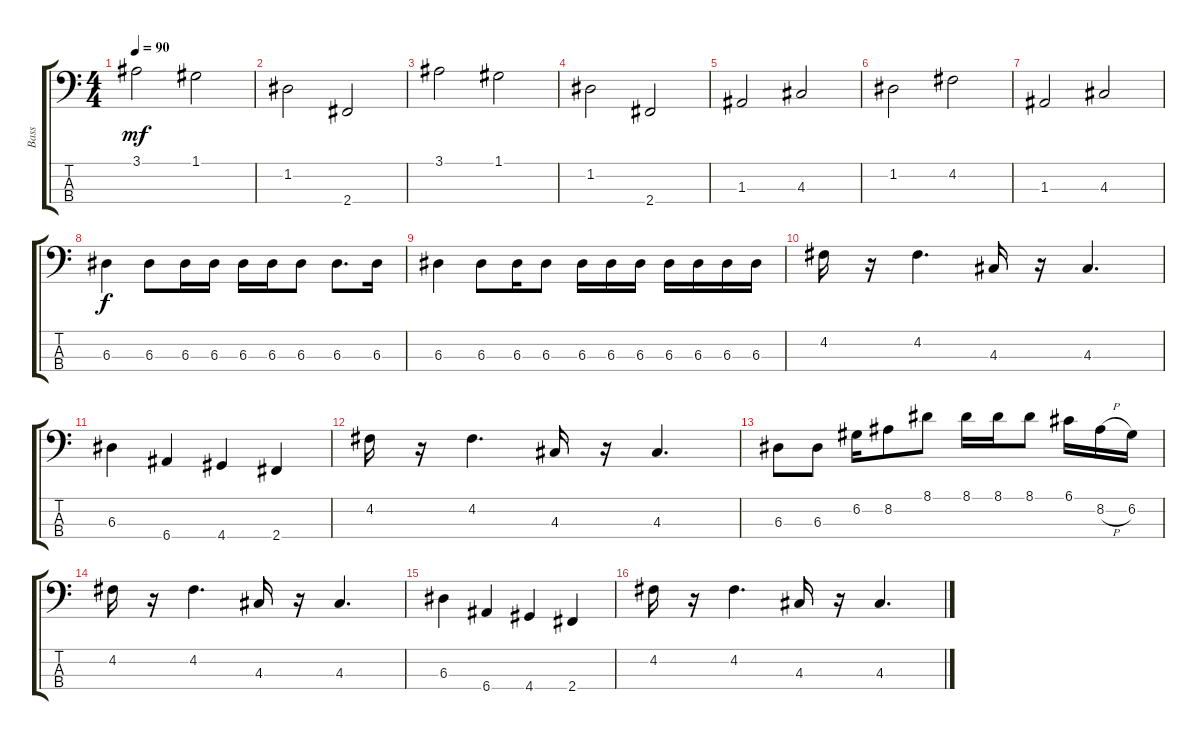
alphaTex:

\track ("Bass" "Bass") {instrument electricbassfinger}
\staff {score tabs}
\tuning (G2 D2 A1 E1) {hide}
\ts (4 4)
\tempo 90
\clef f4
\ks c
3.1.2{dy mf} 1.1.2 |
1.2.2 2.4.2 |
3.1.2 1.1.2 |
1.2.2 2.4.2 |
1.3.2 4.3.2 |
1.2.2 4.2.2 |
1.3.2 4.3.2 |
6.3.4{dy f} 6.3.8 6.3.16 6.3.16 6.3.16 6.3.16 6.3.8 6.3.8{d} 6.3.16 |
6.3.4 6.3.8 6.3.16 6.3.8 6.3.16 6.3.16 6.3.16 6.3.16 6.3.16 6.3.16 6.3.16 |
4.2.16 r.16 4.2.4{d} 4.3.16 r.16 4.3.4{d} |
6.3.4 6.4.4 4.4.4 2.4.4 |
4.2.16 r.16 4.2.4{d} 4.3.16 r.16 4.3.4{d} |
6.3.8 6.3.8 6.2.16 8.2.8 8.1.8 8.1.16 8.1.16 8.1.8 6.1.16 8.2{h}.16 6.2.16 |
4.2.16 r.16 4.2.4{d} 4.3.16 r.16 4.3.4{d} |
6.3.4 6.4.4 4.4.4 2.4.4 |
4.2.16 r.16 4.2.4{d} 4.3.16 r.16 4.3.4{d}
